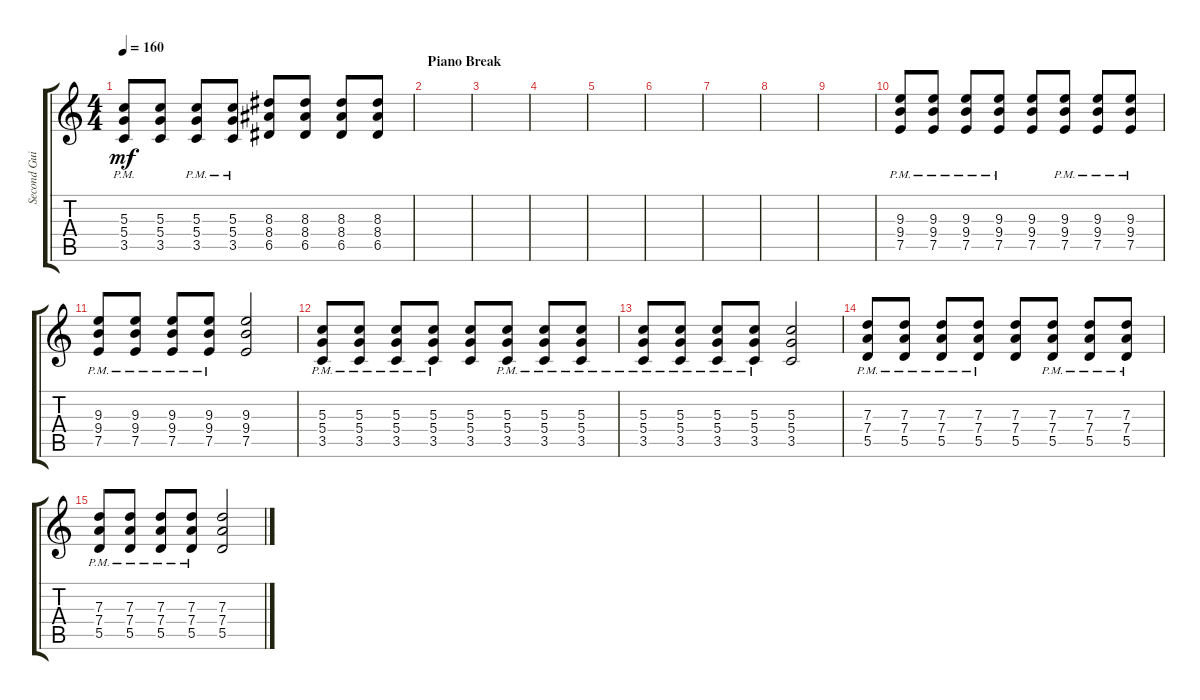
\track ("Second Guitar" "Second Gui") {instrument distortionguitar}
\staff {score tabs}
\tuning (E4 B3 G3 D3 A2 E2) {hide}
\ts (4 4)
\tempo 160
\clef g2
\ks c
(5.3{pm} 5.4{pm} 3.5{pm}).8{dy mf} (5.3 5.4 3.5).8 (5.3{pm} 5.4{pm} 3.5{pm}).8 (5.3{pm} 5.4{pm} 3.5{pm}).8 (8.3 8.4 6.5).8 (8.3 8.4 6.5).8 (8.3 8.4 6.5).8 (8.3 8.4 6.5).8 |
\section ("" "Piano Break")
|
|
|
|
|
|
|
|
(9.3{pm} 9.4{pm} 7.5{pm}).8 (9.3{pm} 9.4{pm} 7.5{pm}).8 (9.3{pm} 9.4{pm} 7.5{pm}).8 (9.3{pm} 9.4{pm} 7.5{pm}).8 (9.3 9.4 7.5).8 (9.3{pm} 9.4{pm} 7.5{pm}).8 (9.3{pm} 9.4{pm} 7.5{pm}).8 (9.3{pm} 9.4{pm} 7.5{pm}).8 |
(9.3{pm} 9.4{pm} 7.5{pm}).8 (9.3{pm} 9.4{pm} 7.5{pm}).8 (9.3{pm} 9.4{pm} 7.5{pm}).8 (9.3{pm} 9.4{pm} 7.5{pm}).8 (9.3 9.4 7.5).2 |
(5.3{pm} 5.4{pm} 3.5{pm}).8 (5.3{pm} 5.4{pm} 3.5{pm}).8 (5.3{pm} 5.4{pm} 3.5{pm}).8 (5.3{pm} 5.4{pm} 3.5{pm}).8 (5.3 5.4 3.5).8 (5.3{pm} 5.4{pm} 3.5{pm}).8 (5.3{pm} 5.4{pm} 3.5{pm}).8 (5.3{pm} 5.4{pm} 3.5{pm}).8 |
(5.3{pm} 5.4{pm} 3.5{pm}).8 (5.3{pm} 5.4{pm} 3.5{pm}).8 (5.3{pm} 5.4{pm} 3.5{pm}).8 (5.3{pm} 5.4{pm} 3.5{pm}).8 (5.3 5.4 3.5).2 |
(7.3{pm} 7.4{pm} 5.5{pm}).8 (7.3{pm} 7.4{pm} 5.5{pm}).8 (7.3{pm} 7.4{pm} 5.5{pm}).8 (7.3{pm} 7.4{pm} 5.5{pm}).8 (7.3 7.4 5.5).8 (7.3{pm} 7.4{pm} 5.5{pm}).8 (7.3{pm} 7.4{pm} 5.5{pm}).8 (7.3{pm} 7.4{pm} 5.5{pm}).8 |
(7.3{pm} 7.4{pm} 5.5{pm}).8 (7.3{pm} 7.4{pm} 5.5{pm}).8 (7.3{pm} 7.4{pm} 5.5{pm}).8 (7.3{pm} 7.4{pm} 5.5{pm}).8 (7.3 7.4 5.5).2
